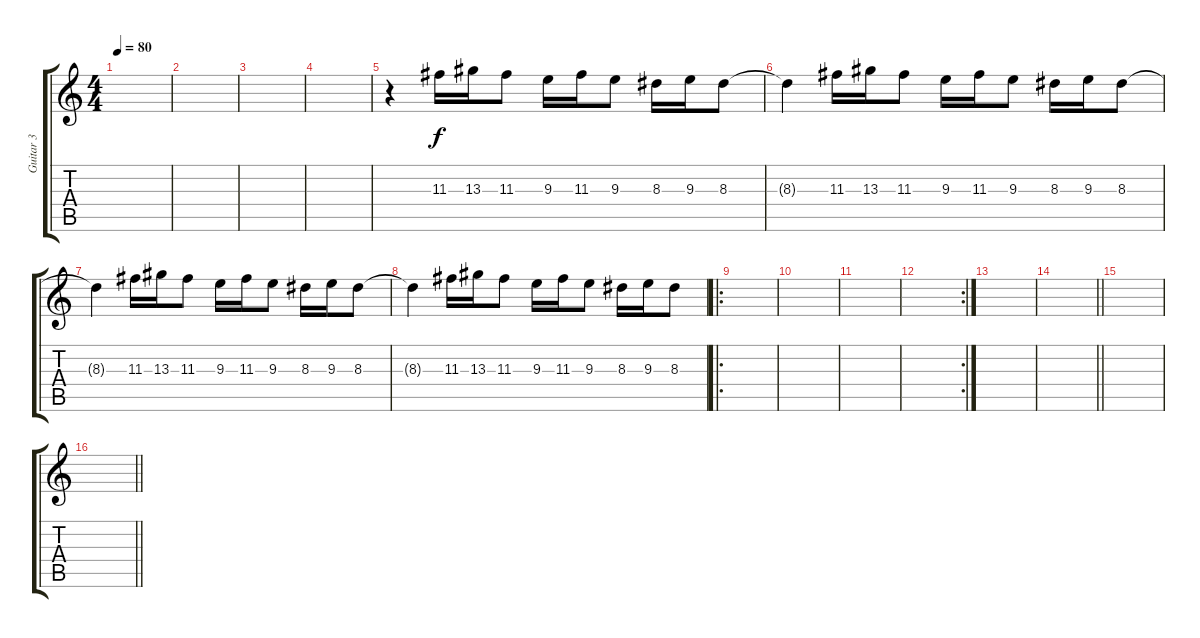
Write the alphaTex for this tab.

\track ("Guitar 3" "Guitar 3") {instrument distortionguitar}
\staff {score tabs}
\tuning (E4 B3 G3 D3 A2 E2) {hide}
\ts (4 4)
\tempo 80
\clef g2
\ks c
|
|
|
|
r.4 11.3.16 13.3.16 11.3.8 9.3.16 11.3.16 9.3.8 8.3.16 9.3.16 8.3.8 |
8.3{t}.4 11.3.16 13.3.16 11.3.8 9.3.16 11.3.16 9.3.8 8.3.16 9.3.16 8.3.8 |
8.3{t}.4 11.3.16 13.3.16 11.3.8 9.3.16 11.3.16 9.3.8 8.3.16 9.3.16 8.3.8 |
8.3{t}.4 11.3.16 13.3.16 11.3.8 9.3.16 11.3.16 9.3.8 8.3.16 9.3.16 8.3.8 |
\ro
|
|
|
\rc 2
|
|
\barLineRight lightlight
|
|
\barLineRight lightlight
